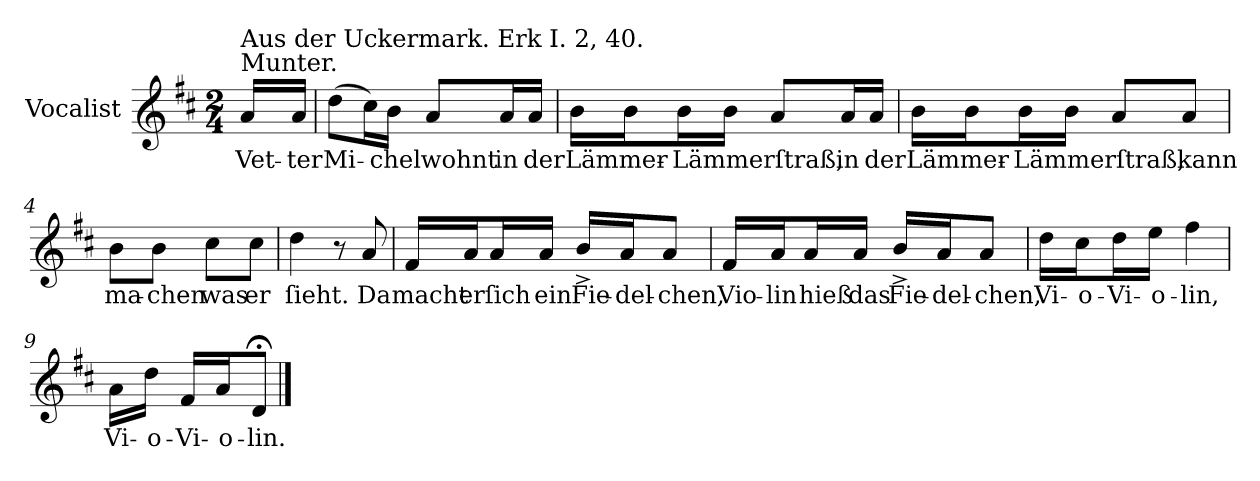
**kern	**text
*part1	*part1
*staff1	*staff1
*I"Vocalist	*
*k[f#c#]	*
*D:	*
*M2/4	*
=	=
!LO:TX:a:t=Munter.	!
!LO:TX:a:t=Aus der Uckermark. Erk I. 2, 40.	!
16aLL	Vet-
16aJJ	-ter
=1	=1
(8ddL	Mi-
16cc#L)	.
16bJJ	-chel
8aL	wohnt
16aL	in
16aJJ	der
=2	=2
16bLL	Lämmer-
16bJ	.
16bL	-Lämmerſtraß,
16bJJ	.
8aL	.
16aL	in
16aJJ	der
=3	=3
16bLL	Lämmer-
16bJ	.
16bL	-Lämmerſtraß,
16bJJ	.
8aL	.
8aJ	kann
=4	=4
8bL	ma-
8bJ	-chen
8cc#L	was
8cc#J	er
=5	=5
4dd	ſieht.
8r	.
8a	Da
=6	=6
16f#LL	macht
16aJ	er
16aL	ſich
16aJJ	ein
16b^LL	Fie-
16aJ	-del-
8aJ	-chen,
=7	=7
16f#LL	Vio-
16aJ	-lin
16aL	hieß
16aJJ	das
16b^LL	Fie-
16aJ	-del-
8aJ	-chen,
=8	=8
16ddLL	Vi-
16cc#J	-o-
16ddL	-Vi-
16eeJJ	-o-
4ff#	-lin,
=9	=9
16aLL	Vi-
16ddJJ	-o-
16f#LL	-Vi-
16aJ	-o-
8d;<J	-lin.
==	==
*-	*-
